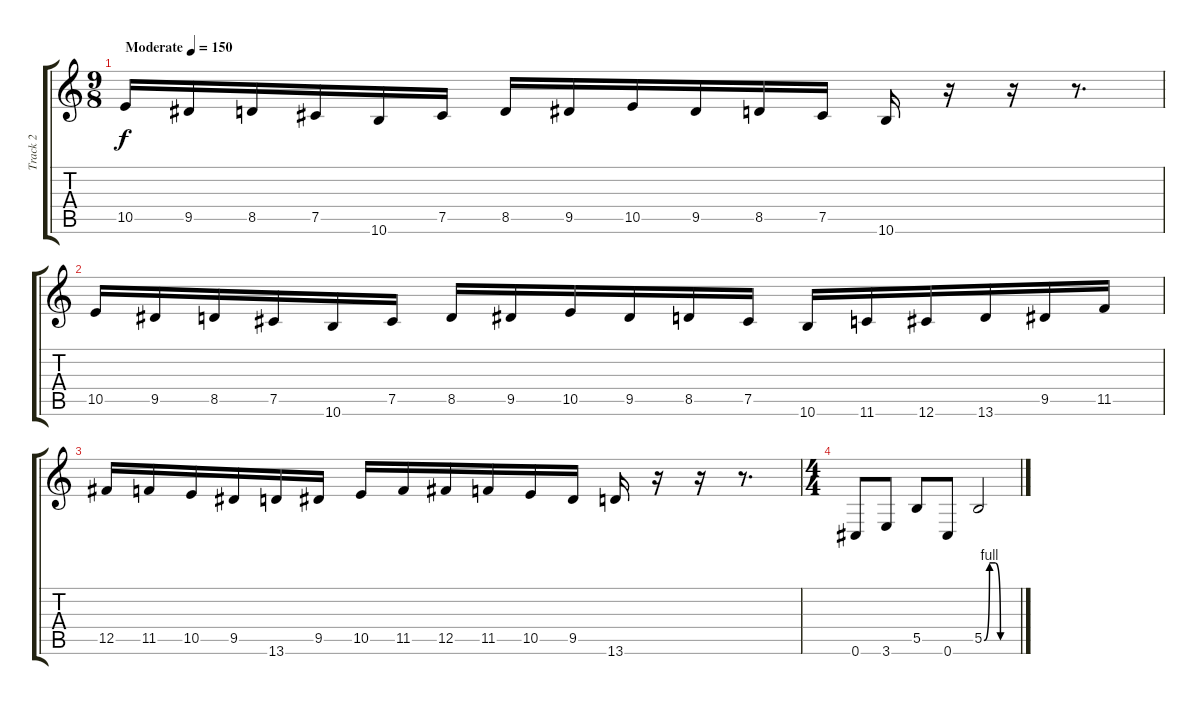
\track ("Track 2" "Track 2") {instrument distortionguitar}
\staff {score tabs}
\tuning (Db4 Ab3 E3 B2 Gb2 Db2) {hide}
\ts (9 8)
\tempo (150 "Moderate")
\clef g2
\ks c
10.5.16{dy f instrument distortionguitar} 9.5.16 8.5.16 7.5.16 10.6.16 7.5.16 8.5.16 9.5.16 10.5.16 9.5.16 8.5.16 7.5.16 10.6.16 r.16 r.16 r.8{d} |
10.5.16 9.5.16 8.5.16 7.5.16 10.6.16 7.5.16 8.5.16 9.5.16 10.5.16 9.5.16 8.5.16 7.5.16 10.6.16 11.6.16 12.6.16 13.6.16 9.5.16 11.5.16 |
12.5.16 11.5.16 10.5.16 9.5.16 13.6.16 9.5.16 10.5.16 11.5.16 12.5.16 11.5.16 10.5.16 9.5.16 13.6.16 r.16 r.16 r.8{d} |
\ts (4 4)
0.6.8 3.6.8 5.5.8 0.6.8 5.5{be (custom 0 0 10 4 20 4 30 0 60 0)}.2
